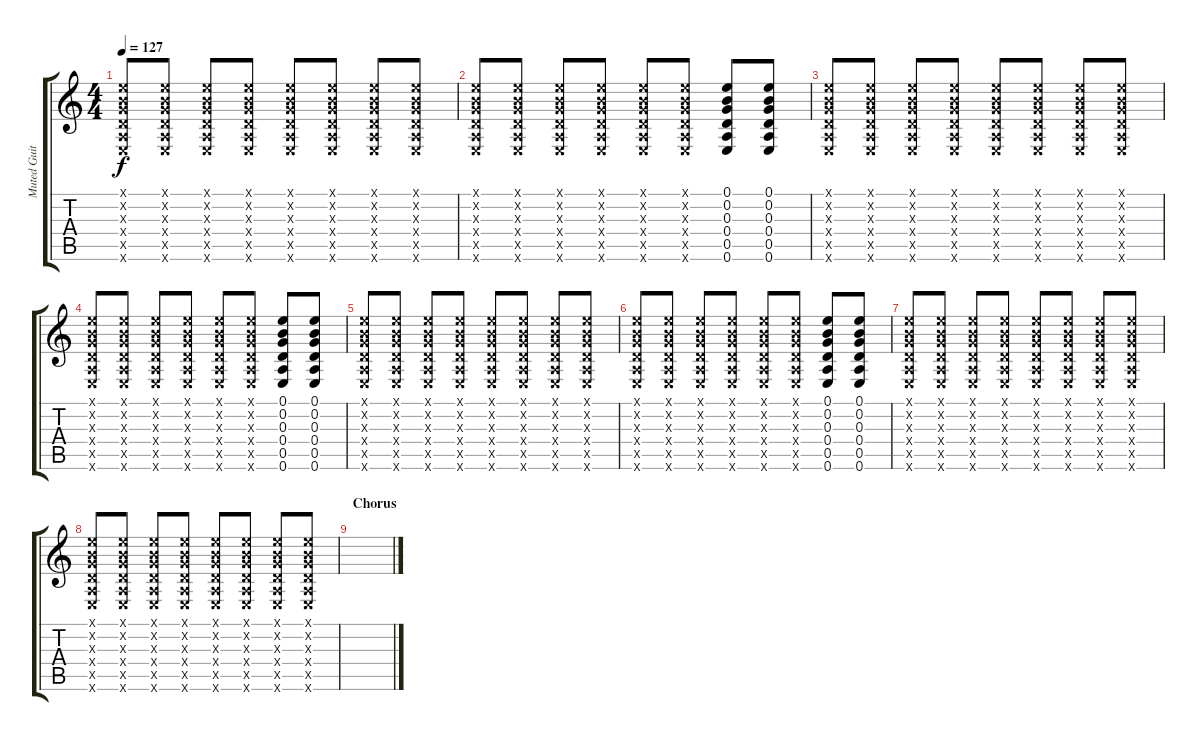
\track ("Muted Guitar" "Muted Guit") {instrument overdrivenguitar}
\staff {score tabs}
\tuning (E4 B3 G3 D3 A2 E2) {hide}
\ts (4 4)
\tempo 127
\clef g2
\ks c
(0.1{x} 0.2{x} 0.3{x} 0.4{x} 0.5{x} 0.6{x}).8{dy f} (0.1{x} 0.2{x} 0.3{x} 0.4{x} 0.5{x} 0.6{x}).8 (0.1{x} 0.2{x} 0.3{x} 0.4{x} 0.5{x} 0.6{x}).8 (0.1{x} 0.2{x} 0.3{x} 0.4{x} 0.5{x} 0.6{x}).8 (0.1{x} 0.2{x} 0.3{x} 0.4{x} 0.5{x} 0.6{x}).8 (0.1{x} 0.2{x} 0.3{x} 0.4{x} 0.5{x} 0.6{x}).8 (0.1{x} 0.2{x} 0.3{x} 0.4{x} 0.5{x} 0.6{x}).8 (0.1{x} 0.2{x} 0.3{x} 0.4{x} 0.5{x} 0.6{x}).8 |
(0.1{x} 0.2{x} 0.3{x} 0.4{x} 0.5{x} 0.6{x}).8 (0.1{x} 0.2{x} 0.3{x} 0.4{x} 0.5{x} 0.6{x}).8 (0.1{x} 0.2{x} 0.3{x} 0.4{x} 0.5{x} 0.6{x}).8 (0.1{x} 0.2{x} 0.3{x} 0.4{x} 0.5{x} 0.6{x}).8 (0.1{x} 0.2{x} 0.3{x} 0.4{x} 0.5{x} 0.6{x}).8 (0.1{x} 0.2{x} 0.3{x} 0.4{x} 0.5{x} 0.6{x}).8 (0.1 0.2 0.3 0.4 0.5 0.6).8 (0.1 0.2 0.3 0.4 0.5 0.6).8 |
(0.1{x} 0.2{x} 0.3{x} 0.4{x} 0.5{x} 0.6{x}).8 (0.1{x} 0.2{x} 0.3{x} 0.4{x} 0.5{x} 0.6{x}).8 (0.1{x} 0.2{x} 0.3{x} 0.4{x} 0.5{x} 0.6{x}).8 (0.1{x} 0.2{x} 0.3{x} 0.4{x} 0.5{x} 0.6{x}).8 (0.1{x} 0.2{x} 0.3{x} 0.4{x} 0.5{x} 0.6{x}).8 (0.1{x} 0.2{x} 0.3{x} 0.4{x} 0.5{x} 0.6{x}).8 (0.1{x} 0.2{x} 0.3{x} 0.4{x} 0.5{x} 0.6{x}).8 (0.1{x} 0.2{x} 0.3{x} 0.4{x} 0.5{x} 0.6{x}).8 |
(0.1{x} 0.2{x} 0.3{x} 0.4{x} 0.5{x} 0.6{x}).8 (0.1{x} 0.2{x} 0.3{x} 0.4{x} 0.5{x} 0.6{x}).8 (0.1{x} 0.2{x} 0.3{x} 0.4{x} 0.5{x} 0.6{x}).8 (0.1{x} 0.2{x} 0.3{x} 0.4{x} 0.5{x} 0.6{x}).8 (0.1{x} 0.2{x} 0.3{x} 0.4{x} 0.5{x} 0.6{x}).8 (0.1{x} 0.2{x} 0.3{x} 0.4{x} 0.5{x} 0.6{x}).8 (0.1 0.2 0.3 0.4 0.5 0.6).8 (0.1 0.2 0.3 0.4 0.5 0.6).8 |
(0.1{x} 0.2{x} 0.3{x} 0.4{x} 0.5{x} 0.6{x}).8 (0.1{x} 0.2{x} 0.3{x} 0.4{x} 0.5{x} 0.6{x}).8 (0.1{x} 0.2{x} 0.3{x} 0.4{x} 0.5{x} 0.6{x}).8 (0.1{x} 0.2{x} 0.3{x} 0.4{x} 0.5{x} 0.6{x}).8 (0.1{x} 0.2{x} 0.3{x} 0.4{x} 0.5{x} 0.6{x}).8 (0.1{x} 0.2{x} 0.3{x} 0.4{x} 0.5{x} 0.6{x}).8 (0.1{x} 0.2{x} 0.3{x} 0.4{x} 0.5{x} 0.6{x}).8 (0.1{x} 0.2{x} 0.3{x} 0.4{x} 0.5{x} 0.6{x}).8 |
(0.1{x} 0.2{x} 0.3{x} 0.4{x} 0.5{x} 0.6{x}).8 (0.1{x} 0.2{x} 0.3{x} 0.4{x} 0.5{x} 0.6{x}).8 (0.1{x} 0.2{x} 0.3{x} 0.4{x} 0.5{x} 0.6{x}).8 (0.1{x} 0.2{x} 0.3{x} 0.4{x} 0.5{x} 0.6{x}).8 (0.1{x} 0.2{x} 0.3{x} 0.4{x} 0.5{x} 0.6{x}).8 (0.1{x} 0.2{x} 0.3{x} 0.4{x} 0.5{x} 0.6{x}).8 (0.1 0.2 0.3 0.4 0.5 0.6).8 (0.1 0.2 0.3 0.4 0.5 0.6).8 |
(0.1{x} 0.2{x} 0.3{x} 0.4{x} 0.5{x} 0.6{x}).8 (0.1{x} 0.2{x} 0.3{x} 0.4{x} 0.5{x} 0.6{x}).8 (0.1{x} 0.2{x} 0.3{x} 0.4{x} 0.5{x} 0.6{x}).8 (0.1{x} 0.2{x} 0.3{x} 0.4{x} 0.5{x} 0.6{x}).8 (0.1{x} 0.2{x} 0.3{x} 0.4{x} 0.5{x} 0.6{x}).8 (0.1{x} 0.2{x} 0.3{x} 0.4{x} 0.5{x} 0.6{x}).8 (0.1{x} 0.2{x} 0.3{x} 0.4{x} 0.5{x} 0.6{x}).8 (0.1{x} 0.2{x} 0.3{x} 0.4{x} 0.5{x} 0.6{x}).8 |
(0.1{x} 0.2{x} 0.3{x} 0.4{x} 0.5{x} 0.6{x}).8 (0.1{x} 0.2{x} 0.3{x} 0.4{x} 0.5{x} 0.6{x}).8 (0.1{x} 0.2{x} 0.3{x} 0.4{x} 0.5{x} 0.6{x}).8 (0.1{x} 0.2{x} 0.3{x} 0.4{x} 0.5{x} 0.6{x}).8 (0.1{x} 0.2{x} 0.3{x} 0.4{x} 0.5{x} 0.6{x}).8 (0.1{x} 0.2{x} 0.3{x} 0.4{x} 0.5{x} 0.6{x}).8 (0.1{x} 0.2{x} 0.3{x} 0.4{x} 0.5{x} 0.6{x}).8 (0.1{x} 0.2{x} 0.3{x} 0.4{x} 0.5{x} 0.6{x}).8 |
\section ("" "Chorus")
